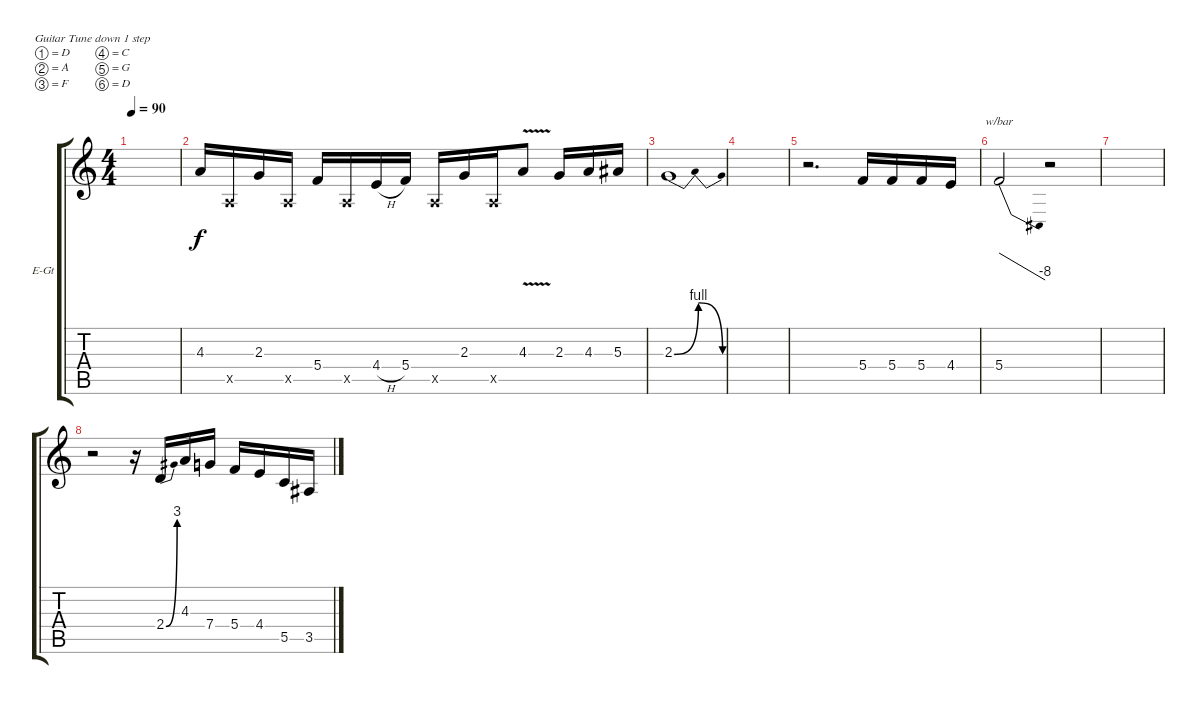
\defaultSystemsLayout 4
\bracketExtendMode groupsimilarinstruments
\firstSystemTrackNameOrientation horizontal
\otherSystemsTrackNameOrientation horizontal
\track ("Electric Guitar" "E-Gt") {instrument overdrivenguitar}
\staff {score tabs}
\tuning (D4 A3 F3 C3 G2 D2)
\ts (4 4)
\tempo 90
\clef g2
\ks c
|
4.3.16 2.5{x}.16 2.3.16 2.5{x}.16 5.4.16 2.5{x}.16 4.4{h}.16 5.4.16 2.5{x}.16 2.3.16 2.5{x}.16 4.3{v}.8 2.3.16 4.3.16 5.3.16 |
2.3{be (bendrelease 0 0 0.6 4 29.4 4 30 0)}.1 |
|
r.2{d} 5.4.16 5.4.16 5.4.16 4.4.16 |
5.4.2{tbe (dive default 30 0 59.4 -32)} r.2 |
|
r.2 r.16 2.4{be (bend 29.4 0 59.4 12)}.16 4.3.16 7.4.16 5.4.16 4.4.16 5.5.16 3.5.16
